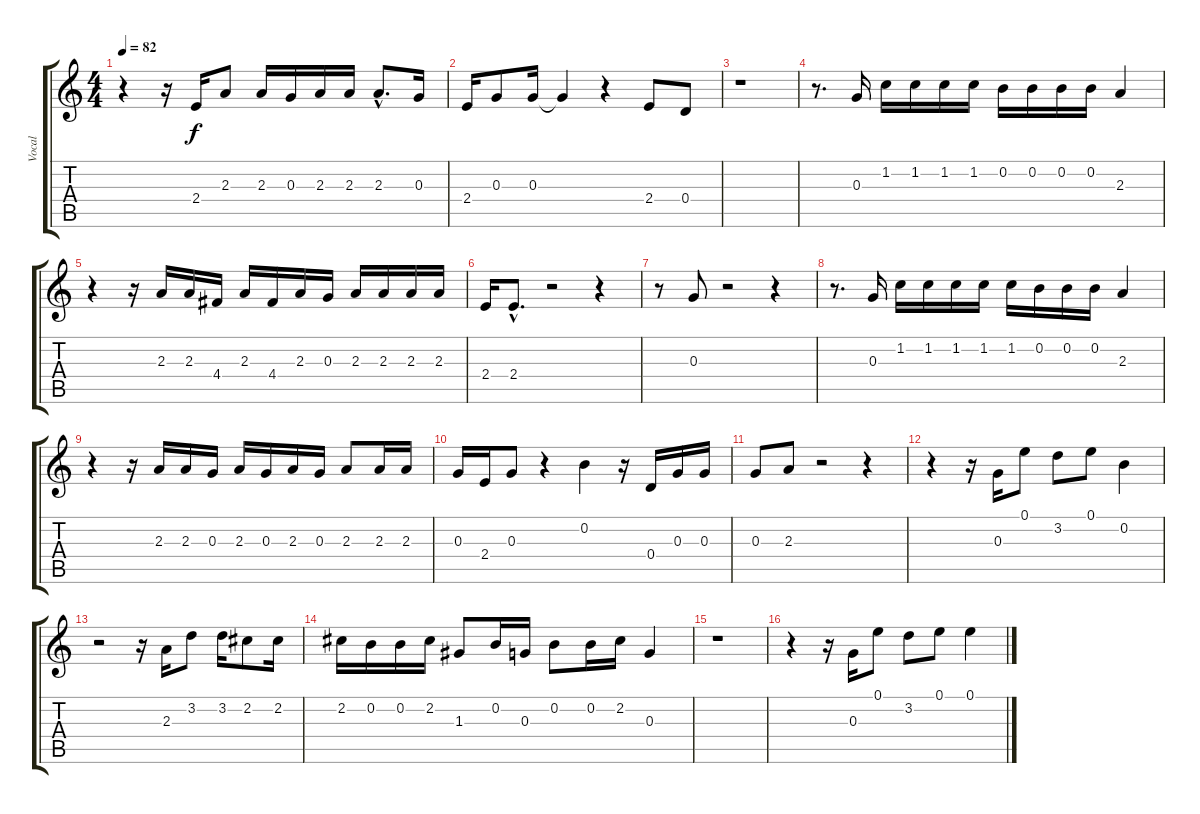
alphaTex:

\track ("Vocal" "Vocal") {instrument acousticguitarsteel}
\staff {score tabs}
\tuning (E4 B3 G3 D3 A2 E2) {hide}
\ts (4 4)
\tempo 82
\clef g2
\ks c
r.4{dy f} r.16 2.4.16 2.3.8 2.3.16 0.3.16 2.3.16 2.3.16 2.3{hac}.8{d} 0.3.16 |
2.4.16 0.3.8 0.3.16 0.3{t}.4 r.4 2.4.8 0.4.8 |
r.1 |
r.8{d} 0.3.16 1.2.16 1.2.16 1.2.16 1.2.16 0.2.16 0.2.16 0.2.16 0.2.16 2.3.4 |
r.4 r.16 2.3.16 2.3.16 4.4.16 2.3.16 4.4.16 2.3.16 0.3.16 2.3.16 2.3.16 2.3.16 2.3.16 |
2.4.16 2.4{hac}.8{d} r.2 r.4 |
r.8 0.3.8 r.2 r.4 |
r.8{d} 0.3.16 1.2.16 1.2.16 1.2.16 1.2.16 1.2.16 0.2.16 0.2.16 0.2.16 2.3.4 |
r.4 r.16 2.3.16 2.3.16 0.3.16 2.3.16 0.3.16 2.3.16 0.3.16 2.3.8 2.3.16 2.3.16 |
0.3.16 2.4.16 0.3.8 r.4 0.2.4 r.16 0.4.16 0.3.16 0.3.16 |
0.3.8 2.3.8 r.2 r.4 |
r.4 r.16 0.3.16 0.1.8 3.2.8 0.1.8 0.2.4 |
r.2 r.16 2.3.16 3.2.8 3.2.16 2.2.8 2.2.16 |
2.2.16 0.2.16 0.2.16 2.2.16 1.3.8 0.2.16 0.3.16 0.2.8 0.2.16 2.2.16 0.3.4 |
r.1 |
r.4 r.16 0.3.16 0.1.8 3.2.8 0.1.8 0.1.4
